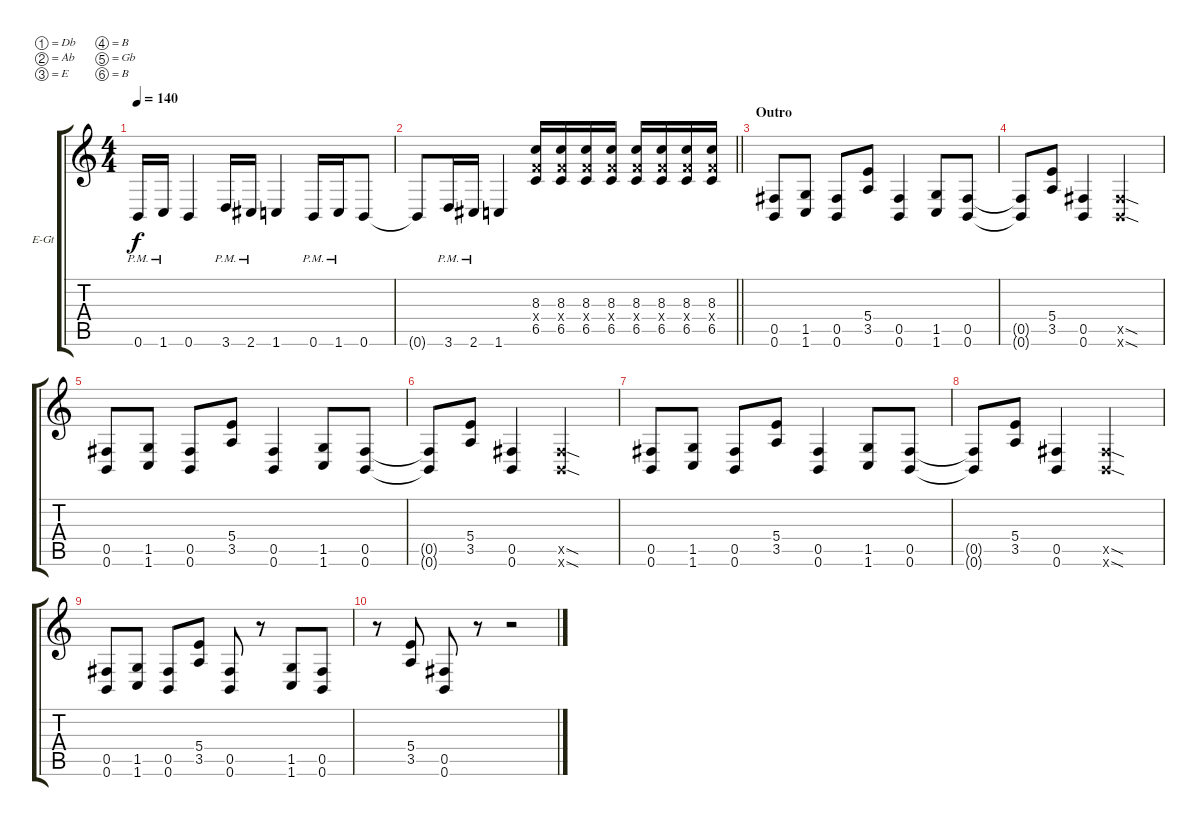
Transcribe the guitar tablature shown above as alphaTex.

\bracketExtendMode groupsimilarinstruments
\firstSystemTrackNameOrientation horizontal
\otherSystemsTrackNameOrientation horizontal
\track ("Robb Flynn" "E-Gt") {instrument distortionguitar}
\staff {score tabs}
\tuning (Db4 Ab3 E3 B2 Gb2 B1)
\ts (4 4)
\tempo 140
\clef g2
\ks c
0.6{pm}.16{dy f} 1.6{pm}.16 0.6.4 3.6{pm}.16 2.6{pm}.16 1.6.4 0.6{pm}.16 1.6{pm}.16 0.6.8 |
\barLineRight lightlight
0.6{t}.8 3.6{pm}.16 2.6{pm}.16 1.6.4 (8.3 6.5 6.4{x}).16 (8.3 6.5 6.4{x}).16 (8.3 6.5 6.4{x}).16 (8.3 6.5 6.4{x}).16 (8.3 6.5 6.4{x}).16 (8.3 6.5 6.4{x}).16 (8.3 6.5 6.4{x}).16 (8.3 6.5 6.4{x}).16 |
\section ("" "Outro")
(0.5 0.6).8 (1.5 1.6).8 (0.5 0.6).8 (5.4 3.5).8 (0.5 0.6).4 (1.5 1.6).8 (0.5 0.6).8 |
(0.5{t} 0.6{t}).8 (5.4 3.5).8 (0.5 0.6).4 (0.5{sod x} 0.6{sod x}).2 |
(0.5 0.6).8 (1.5 1.6).8 (0.5 0.6).8 (5.4 3.5).8 (0.5 0.6).4 (1.5 1.6).8 (0.5 0.6).8 |
(0.5{t} 0.6{t}).8 (5.4 3.5).8 (0.5 0.6).4 (0.5{sod x} 0.6{sod x}).2 |
(0.5 0.6).8 (1.5 1.6).8 (0.5 0.6).8 (5.4 3.5).8 (0.5 0.6).4 (1.5 1.6).8 (0.5 0.6).8 |
(0.5{t} 0.6{t}).8 (5.4 3.5).8 (0.5 0.6).4 (0.5{sod x} 0.6{sod x}).2 |
(0.5 0.6).8 (1.5 1.6).8 (0.5 0.6).8 (5.4 3.5).8 (0.5 0.6).8 r.8 (1.5 1.6).8 (0.5 0.6).8 |
r.8 (5.4 3.5).8 (0.5 0.6).8 r.8 r.2
